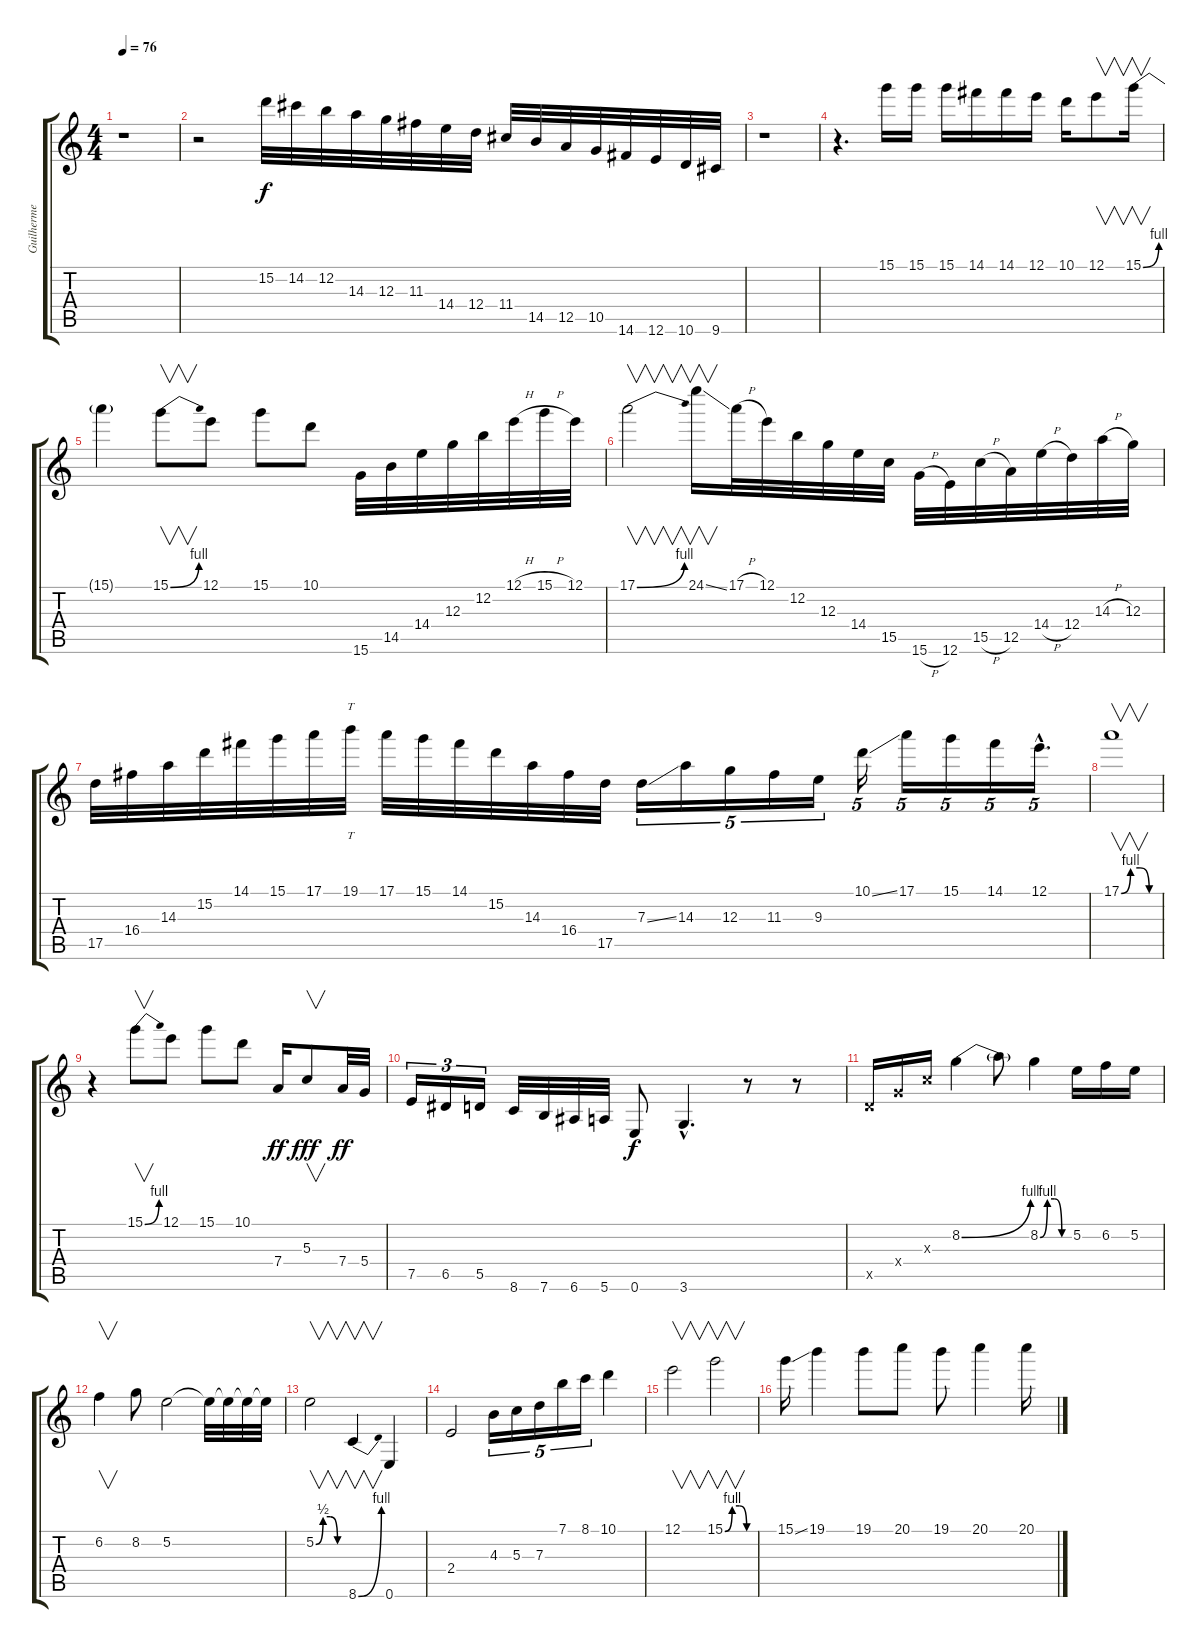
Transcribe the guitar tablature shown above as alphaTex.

\track ("Guilherme Wallau" "Guilherme ") {instrument overdrivenguitar}
\staff {score tabs}
\tuning (E4 B3 G3 D3 A2 E2) {hide}
\ts (4 4)
\tempo 76
\clef g2
\ks c
r.1{dy f instrument overdrivenguitar} |
r.2 15.2.32 14.2.32 12.2.32 14.3.32 12.3.32 11.3.32 14.4.32 12.4.32 11.4.32 14.5.32 12.5.32 10.5.32 14.6.32 12.6.32 10.6.32 9.6.32 |
r.1 |
r.4{d} 15.1.16 15.1.16 15.1.16 14.1.16 14.1.16 12.1.16 10.1.16 12.1.8{v} 15.1{be (bend 0 0 60 4)}.16{v} |
15.1{t}.4 15.1{be (bend 0 0 60 4)}.8{v} 12.1.8 15.1.8 10.1.8 15.6.32 14.5.32 14.4.32 12.3.32 12.2.32 12.1{h}.32 15.1{h}.32 12.1.32 |
17.1{be (bend 0 0 60 4)}.2{v} 24.1{ss}.16{v} 17.1{h}.32 12.1.32 12.2.32 12.3.32 14.4.32 15.5.32 15.6{h}.32 12.6.32 15.5{h}.32 12.5.32 14.4{h}.32 12.4.32 14.3{h}.32 12.3.32 |
17.5.32 16.4.32 14.3.32 15.2.32 14.1.32 15.1.32 17.1.32 19.1.32{tt} 17.1.32 15.1.32 14.1.32 15.2.32 14.3.32 16.4.32 17.5.32 7.3{ss}.16{tu (5 4)} 14.3.16{tu (5 4)} 12.3.16{tu (5 4)} 11.3.16{tu (5 4)} 9.3.16{tu (5 4)} 10.1{ss}.16{tu (5 4)} 17.1.16{tu (5 4)} 15.1.16{tu (5 4)} 14.1.16{tu (5 4)} 12.1{hac}.16{d tu (5 4)} |
17.1{be (custom 0 0 15 4 30 4 45 0 60 0)}.1{v} |
r.4 15.1{be (bend 0 0 60 4)}.8{v} 12.1.8 15.1.8 10.1.8 7.4.16{dy ff} 5.3.8{v dy fff} 7.4.32{dy ff} 5.4.32 |
7.5.16{tu (3 2)} 6.5.16{tu (3 2)} 5.5.16{tu (3 2)} 8.6.32 7.6.32 6.6.32 5.6.32 0.6.8{dy f} 3.6{hac}.4{d} r.8 r.8 |
5.5{x}.16 5.4{x}.16 5.3{x}.16 8.2{be (bend 0 0 60 4)}.4 8.2{t}.8 8.2{be (custom 0 0 15 4 30 4 45 0 60 0)}.4 5.2.16 6.2.16 5.2.16 |
6.2.4{v} 8.2.8 5.2.2 5.2{t}.32 5.2{t}.32 5.2{t}.32 5.2{t}.32 |
5.2{be (custom 0 0 15 2 30 2 45 0 60 0)}.2{v} 8.6{be (bend 0 0 60 4)}.4{v} 0.6.4 |
2.4.2 4.3.16{tu (5 4)} 5.3.16{tu (5 4)} 7.3.16{tu (5 4)} 7.1.16{tu (5 4)} 8.1.16{tu (5 4)} 10.1.4 |
12.1.2{v} 15.1{be (custom 0 0 15 4 30 4 45 0 60 0)}.2{v} |
15.1{ss}.16 19.1.4 19.1.8 20.1.8 19.1.8 20.1.4 20.1{ss}.16
